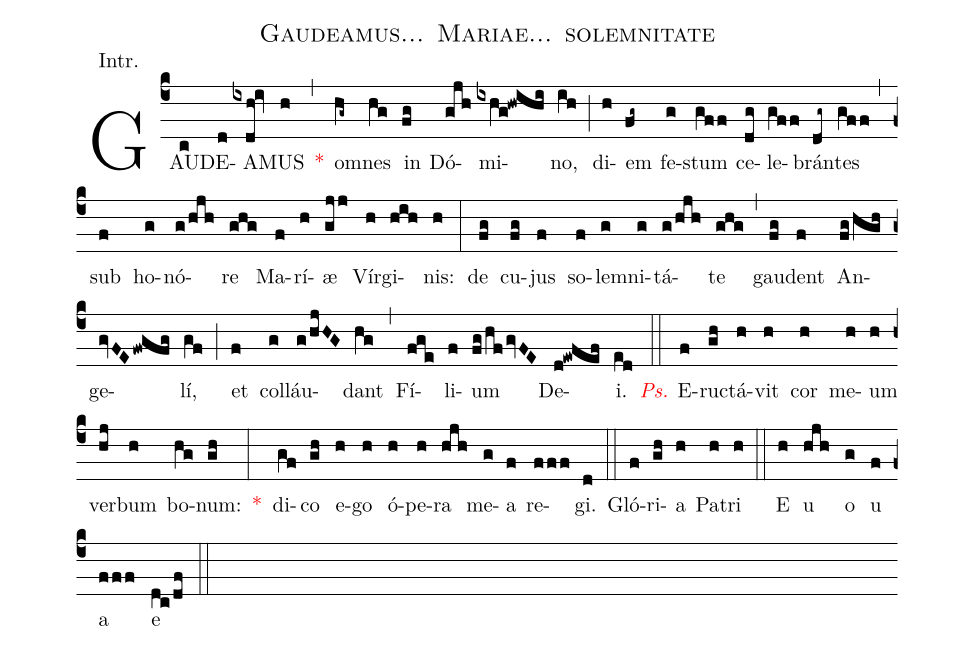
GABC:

name:Gaudeamus... Mariae... solemnitate;
annotation:Intr.;
mode:I.;
office-part:Introit;
%%
(c4) GAU(c)DE(d)A(ixdh!iv)MUS(h) <v>\red{*}</v>(,) o(hg~)mnes(hg) in(fg) Dó(gjh)mi(ixhg!hwihi)no,(ih) (;) di(h)em(fg~) fe(g)stum(gff) ce(dg)le(gff)brán(dg~)tes(gff) (,) sub(f) ho(g)nó(g/hjh)re(ghg) Ma(f)rí(h)æ(gjj) Vír(h)gi(hih)nis:(h) (:) de(fg) cu(fg)jus(f) so(f)le(g)mni(g)tá(g/hjh)te(ghg) (,) gau(fg)dent(f) An(fg/hgh)ge(gvFEfwgfg)lí,(gf) (;) et(f) col(g)láu(g/hjHG)dant(hg) (,) Fí(fge)li(f)um(fg/hfgvFE) De(d!ewfef)i.(ed) (::) <v>\redit{Ps.}</v> E(f)ru(gh)ctá(h)vit(h) cor(h) me(h)um(h) ver(hj)bum(h) bo(hg)num:(gh) <v>\red{*}</v>(:) di(gf)co(gh) e(h)go(h) ó(h)pe(h)ra(hjh) me(g)a(f) re(fff)gi.(d) (::) Gló(f)ri(gh)a(h) Pa(h)tri(h) (::) E(h) u(hjh) o(g) u(f) a(fff) e(dc/df) (::)
